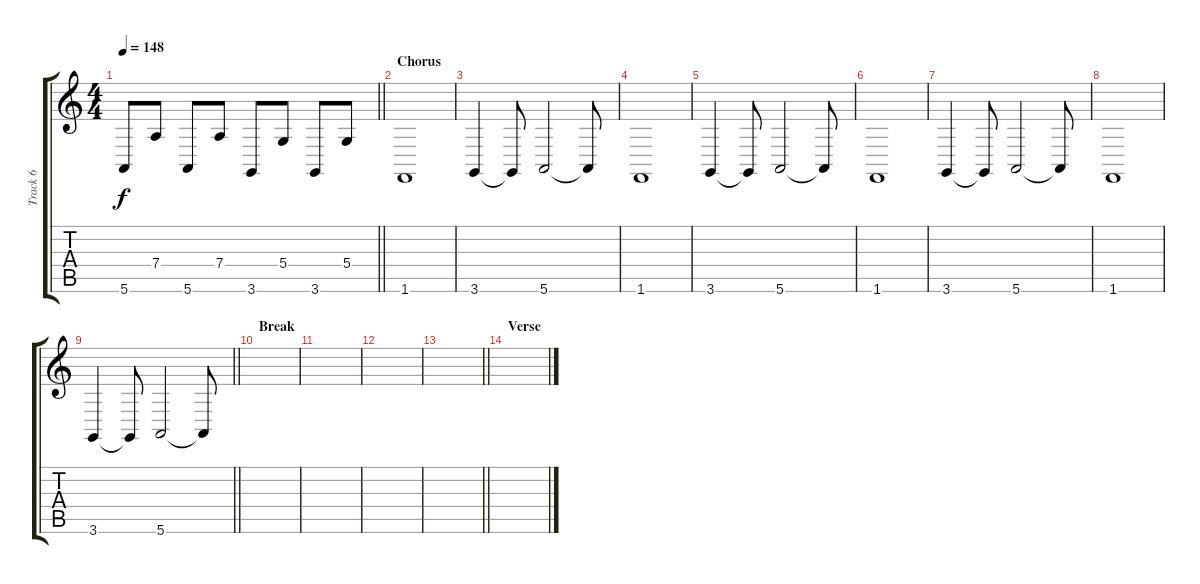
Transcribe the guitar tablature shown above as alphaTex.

\track ("Track 6" "Track 6") {instrument lead1square}
\staff {score tabs}
\tuning (E4 B3 G3 D3 A2 E2) {hide}
\ts (4 4)
\tempo 148
\clef g2
\barLineRight lightlight
\ks c
5.6.8{dy f} 7.4.8 5.6.8 7.4.8 3.6.8 5.4.8 3.6.8 5.4.8 |
\section ("" "Chorus")
1.6.1 |
3.6.4 3.6{t}.8 5.6.2 5.6{t}.8 |
1.6.1 |
3.6.4 3.6{t}.8 5.6.2 5.6{t}.8 |
1.6.1 |
3.6.4 3.6{t}.8 5.6.2 5.6{t}.8 |
1.6.1 |
\barLineRight lightlight
3.6.4 3.6{t}.8 5.6.2 5.6{t}.8 |
\section ("" "Break")
|
|
|
\barLineRight lightlight
|
\section ("" "Verse")
